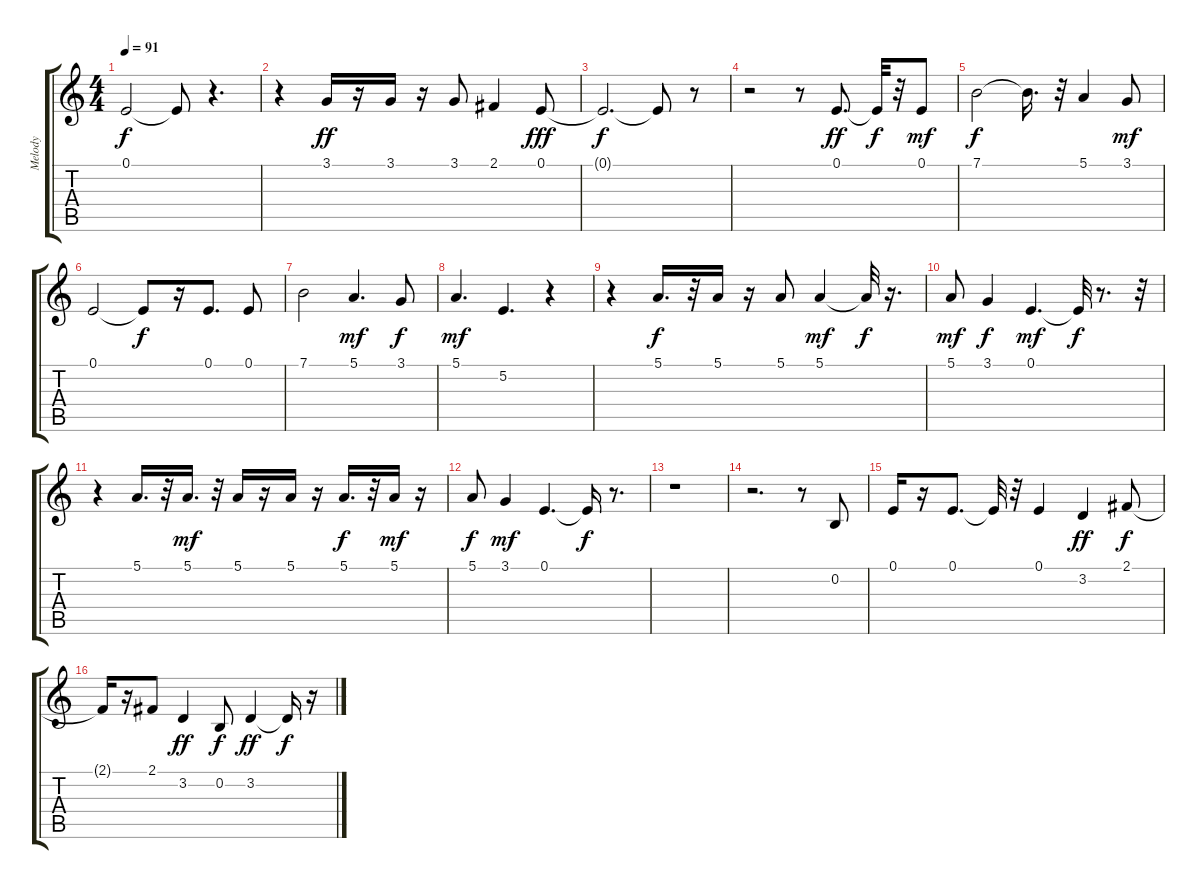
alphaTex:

\track ("Melody" "Melody") {instrument lead2sawtooth}
\staff {score tabs}
\tuning (E4 B3 G3 D3 A2 E2) {hide}
\ts (4 4)
\tempo 91
\clef g2
\ks c
0.1{t}.2{dy f} 0.1{t}.8 r.4{d} |
r.4 3.1.16{dy ff volume 16} r.16 3.1.16 r.16 3.1.8 2.1.4 0.1.8{dy fff} |
0.1{t}.2{d dy f} 0.1{t}.8 r.8 |
r.2 r.8 0.1.8{d dy ff volume 13} 0.1{t}.32{dy f} r.32 0.1.8{dy mf} |
7.1.2{dy f} 7.1{t}.16{d} r.32 5.1.4 3.1.8{dy mf} |
0.1.2 0.1{t}.8{dy f} r.16 0.1.8{d} 0.1.8 |
7.1.2 5.1.4{d dy mf} 3.1.8{dy f} |
5.1.4{d dy mf} 5.2.4{d} r.4 |
r.4 5.1.16{d dy f} r.32 5.1.16 r.16 5.1.8 5.1.4{dy mf} 5.1{t}.32{dy f} r.16{d} |
5.1.8{dy mf} 3.1.4{dy f} 0.1.4{d dy mf} 0.1{t}.32{dy f} r.8{d} r.32 |
r.4 5.1.16{d} r.32 5.1.16{d dy mf} r.32 5.1.16 r.16 5.1.16 r.16 5.1.16{d dy f} r.32 5.1.16{dy mf} r.16 |
5.1.8{dy f} 3.1.4{dy mf} 0.1.4{d} 0.1{t}.16{dy f} r.8{d} |
r.1 |
r.2{d} r.8 0.2.8{volume 16} |
0.1.16 r.16 0.1.8{d} 0.1{t}.32 r.32 0.1.4 3.2.4{dy ff} 2.1.8{dy f} |
2.1{t}.16 r.16 2.1.8 3.2.4{dy ff} 0.2.8{dy f} 3.2.4{dy ff} 3.2{t}.16{dy f} r.16
